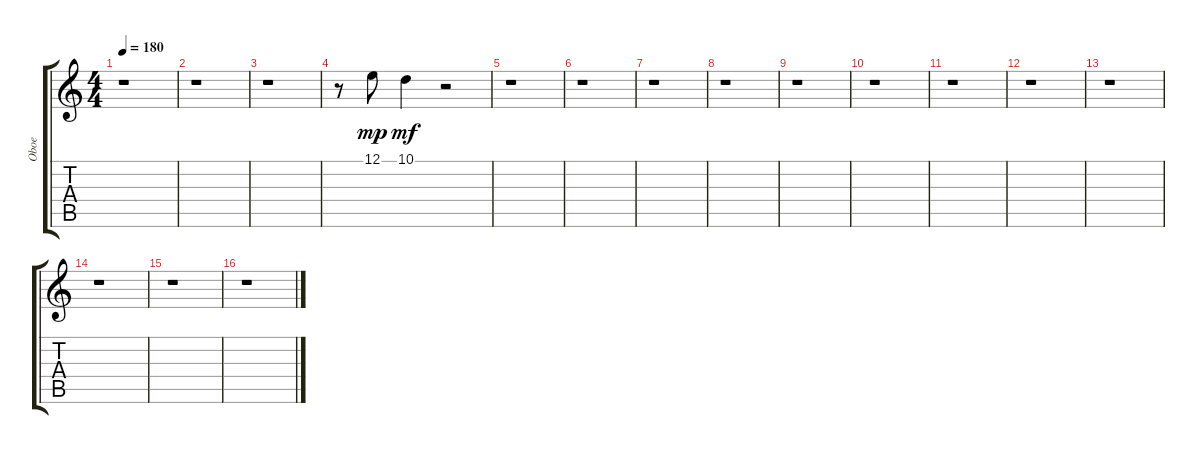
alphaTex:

\track ("Oboe" "Oboe") {instrument oboe}
\staff {score tabs}
\tuning (E4 B3 G3 D3 A2 E2) {hide}
\ts (4 4)
\tempo 180
\clef g2
\ks c
r.1{dy mp} |
r.1 |
r.1 |
r.8 12.1.8 10.1.4{dy mf} r.2 |
r.1 |
r.1 |
r.1 |
r.1 |
r.1 |
r.1 |
r.1 |
r.1 |
r.1 |
r.1 |
r.1 |
r.1
